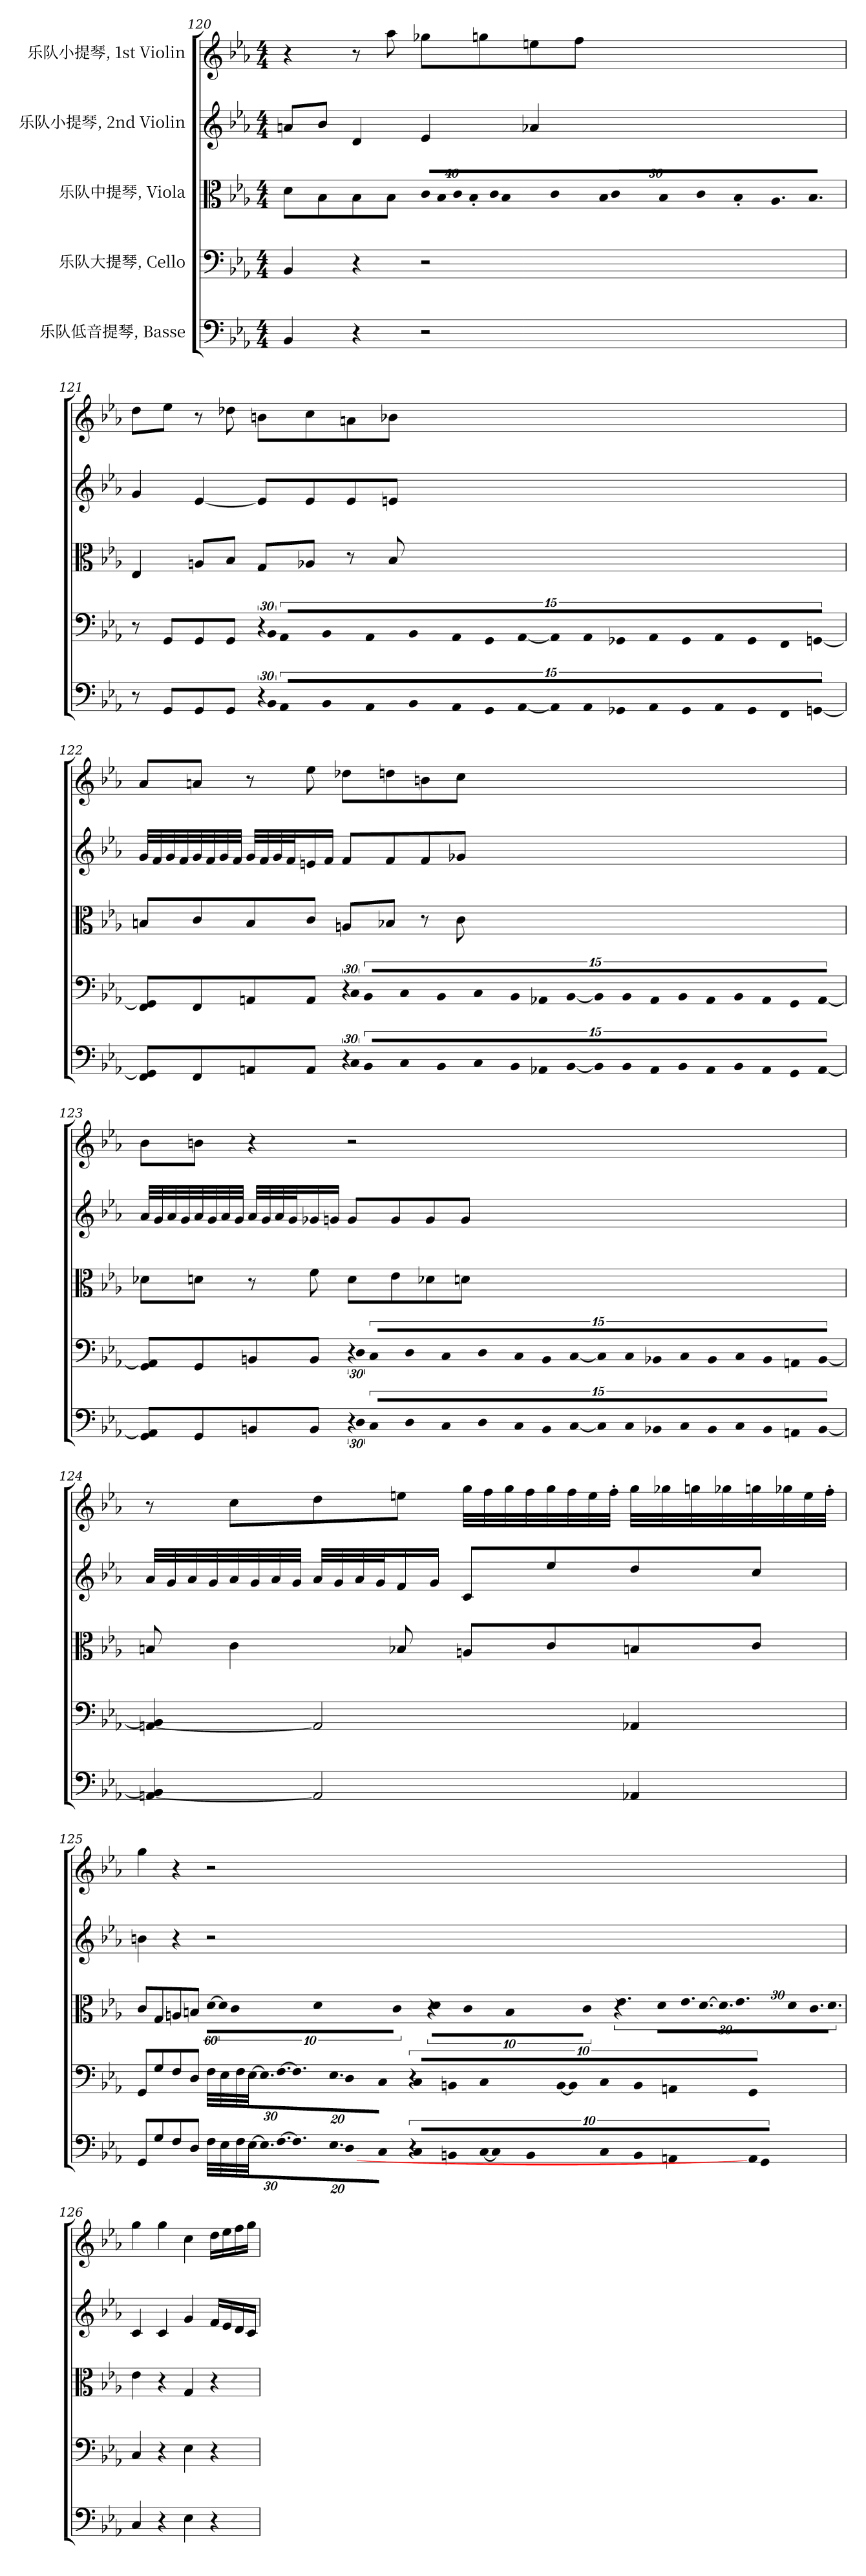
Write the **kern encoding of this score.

**kern	**kern	**kern	**kern	**kern
*part5	*part4	*part3	*part2	*part1
*staff5	*staff4	*staff3	*staff2	*staff1
*I"乐队低音提琴, Basse	*I"乐队大提琴, Cello	*I"乐队中提琴, Viola	*I"乐队小提琴, 2nd Violin	*I"乐队小提琴, 1st Violin
*clefF4	*clefF4	*clefC3	*clefG2	*clefG2
*ITrd7c12	*	*	*	*
*k[b-e-a-]	*k[b-e-a-]	*k[b-e-a-]	*k[b-e-a-]	*k[b-e-a-]
*M4/4	*M4/4	*M4/4	*M4/4	*M4/4
*MM106	*MM106	*MM106	*MM106	*MM106
=120	=120	=120	=120	=120
4BBB-/	4BB-/	8d\L	8an/L	4r
.	.	8B-\	8b-/J	.
*	*	*	*	*MM114
4r	4r	8B-\	4d/	8r
.	.	8B-\J	.	8aa-\
*	*	*Xbrackettup	*	*
*	*	*	*	*MM108
!	!	!LO:N:vis=32	!	!
2r	2r	640%23c/LLL	4e-/	8gg-X\L
!	!	!LO:N:vis=32	!	!
.	.	640%23B-/	.	.
!	!	!LO:N:vis=32	!	!
.	.	640%23c/	.	.
!	!	!LO:N:vis=32	!	!
.	.	640%23B-'/	.	.
.	.	.	.	8ggn\
!	!	!LO:N:vis=256%9	!	!
.	.	960%17c/K	.	.
!	!	!LO:N:vis=32	!	!
.	.	640%23B-/	.	.
!	!	!LO:N:vis=32	!	!
.	.	640%23c/	.	.
!	!	!LO:N:vis=256%9	!	!
.	.	960%17B-/JJJk	.	.
*	*	*	*	*MM114
.	.	.	4a-X/	8een\
!	!	!LO:N:vis=32	!	!
.	.	640%23c/LLL	.	.
!	!	!LO:N:vis=32	!	!
.	.	640%23B-/	.	.
!	!	!LO:N:vis=32	!	!
.	.	640%23c/	.	.
!	!	!LO:N:vis=32	!	!
.	.	640%23B-'/	.	.
.	.	.	.	8ff\J
!	!	!LO:N:vis=32.	!	!
.	.	1920%103A-/	.	.
!	!	!LO:N:vis=32.	!	!
.	.	1920%103B-/JJJ	.	.
480ryy	480ryy	.	480ryy	480ryy
!!LO:LB:g=z
=121	=121	=121	=121	=121
*	*	*	*	*MM106
8r	8r	4E-/	4g/	8dd\L
8GGG/L	8GG/L	.	.	8ee-\J
*	*	*	*	*MM114
8GGG/	8GG/	8An/L	[4e-/	8r
8GGG/J	8GG/J	8B-/J	.	8dd-X\
*	*	*	*	*MM108
!LO:N:vis=64	!LO:N:vis=64	!	!	!
960%17r	960%17r	8G/L	8e-/L]	8bn\L
!LO:N:vis=256%9	!LO:N:vis=256%9	!	!	!
960%17BBB-/	960%17BB-/	.	.	.
1920ryy	1920ryy	.	.	.
!LO:N:vis=32	!LO:N:vis=32	!	!	!
640%23AAA-/LLL	640%23AA-/LLL	.	.	.
!LO:N:vis=32	!LO:N:vis=32	!	!	!
640%23BBB-/	640%23BB-/	.	.	.
!LO:N:vis=32	!LO:N:vis=32	!	!	!
640%23AAA-/	640%23AA-/	.	.	.
.	.	8A-X/J	8e-/	8cc\
!LO:N:vis=256%9	!LO:N:vis=256%9	!	!	!
960%17BBB-/K	960%17BB-/K	.	.	.
!LO:N:vis=32	!LO:N:vis=32	!	!	!
640%23AAA-/	640%23AA-/	.	.	.
!LO:N:vis=32	!LO:N:vis=32	!	!	!
640%23GGG/	640%23GG/	.	.	.
!LO:N:vis=256%9	!LO:N:vis=256%9	!	!	!
[960%17AAA-/L	[960%17AA-/L	.	.	.
*	*	*	*	*MM114
.	.	8r	8e-/	8an\
*Xbrackettup	*	*	*	*
!LO:N:vis=256%9	!	!	!	!
*	*Xbrackettup	*	*	*
!	!LO:N:vis=256%9	!	!	!
960%17AAA-/]	960%17AA-/]	.	.	.
!LO:N:vis=256%9	!LO:N:vis=256%9	!	!	!
960%17AAA-/J	960%17AA-/J	.	.	.
!LO:N:vis=32	!LO:N:vis=32	!	!	!
640%23GGG-X/	640%23GG-X/	.	.	.
!LO:N:vis=32	!LO:N:vis=32	!	!	!
640%23AAA-/	640%23AA-/	.	.	.
!LO:N:vis=32	!LO:N:vis=32	!	!	!
640%23GGG-/	640%23GG-/	.	.	.
.	.	8B-/	8en/J	8b-X\J
!LO:N:vis=256%9	!LO:N:vis=256%9	!	!	!
960%17AAA-/K	960%17AA-/K	.	.	.
!LO:N:vis=32	!LO:N:vis=32	!	!	!
640%23GGG-/	640%23GG-/	.	.	.
!LO:N:vis=32	!LO:N:vis=32	!	!	!
640%23FFF/	640%23FF/	.	.	.
!LO:N:vis=256%9	!LO:N:vis=256%9	!	!	!
[960%17GGGn/JJJk	[960%17GGn/JJJk	.	.	.
.	.	640ryy	640ryy	640ryy
!!LO:PB:g=z
=122	=122	=122	=122	=122
*	*	*	*	*MM106
8FFF/ 8GGG/]L	8FF/ 8GG/]L	8Bn/L	32g/LLL	8a-/L
.	.	.	32f/	.
.	.	.	32g/	.
.	.	.	32f/	.
8FFF/	8FF/	8c/	32g/	8an/J
.	.	.	32f/	.
.	.	.	32g/	.
.	.	.	32f/JJJ	.
*	*	*	*	*MM114
8AAAn/	8AAn/	8B/	32g/LLL	8r
.	.	.	32f/	.
.	.	.	32g/	.
.	.	.	32f/J	.
8AAA/J	8AA/J	8c/J	16en/	8ee-\
.	.	.	16f/JJ	.
*brackettup	*	*	*	*
!LO:N:vis=64	!	!	!	!
*	*brackettup	*	*	*
*	*	*	*	*MM108
!	!LO:N:vis=64	!	!	!
960%17r	960%17r	8An/L	8f/L	8dd-X\L
!LO:N:vis=256%9	!LO:N:vis=256%9	!	!	!
960%17CC/	960%17C/	.	.	.
1920ryy	1920ryy	.	.	.
!LO:N:vis=32	!LO:N:vis=32	!	!	!
640%23BBB-/LLL	640%23BB-/LLL	.	.	.
!LO:N:vis=32	!LO:N:vis=32	!	!	!
640%23CC/	640%23C/	.	.	.
!LO:N:vis=32	!LO:N:vis=32	!	!	!
640%23BBB-/	640%23BB-/	.	.	.
.	.	8B-X/J	8f/	8ddn\
!LO:N:vis=256%9	!LO:N:vis=256%9	!	!	!
960%17CC/K	960%17C/K	.	.	.
!LO:N:vis=32	!LO:N:vis=32	!	!	!
640%23BBB-/	640%23BB-/	.	.	.
!LO:N:vis=32	!LO:N:vis=32	!	!	!
640%23AAA-X/	640%23AA-X/	.	.	.
!LO:N:vis=256%9	!LO:N:vis=256%9	!	!	!
[960%17BBB-/L	[960%17BB-/L	.	.	.
*	*	*	*	*MM114
.	.	8r	8f/	8bn\
*Xbrackettup	*	*	*	*
!LO:N:vis=256%9	!	!	!	!
*	*Xbrackettup	*	*	*
!	!LO:N:vis=256%9	!	!	!
960%17BBB-/]	960%17BB-/]	.	.	.
!LO:N:vis=256%9	!LO:N:vis=256%9	!	!	!
960%17BBB-/J	960%17BB-/J	.	.	.
!LO:N:vis=32	!LO:N:vis=32	!	!	!
640%23AAA-/	640%23AA-/	.	.	.
!LO:N:vis=32	!LO:N:vis=32	!	!	!
640%23BBB-/	640%23BB-/	.	.	.
!LO:N:vis=32	!LO:N:vis=32	!	!	!
640%23AAA-/	640%23AA-/	.	.	.
.	.	8c\	8g-X/J	8cc\J
!LO:N:vis=256%9	!LO:N:vis=256%9	!	!	!
960%17BBB-/K	960%17BB-/K	.	.	.
!LO:N:vis=32	!LO:N:vis=32	!	!	!
640%23AAA-/	640%23AA-/	.	.	.
!LO:N:vis=32	!LO:N:vis=32	!	!	!
640%23GGG/	640%23GG/	.	.	.
!LO:N:vis=256%9	!LO:N:vis=256%9	!	!	!
[960%17AAA-/JJJk	[960%17AA-/JJJk	.	.	.
.	.	640ryy	640ryy	640ryy
!!LO:LB:g=z
=123	=123	=123	=123	=123
*	*	*	*	*MM106
8GGG/ 8AAA-/]L	8GG/ 8AA-/]L	8d-X\L	32a-/LLL	8b-\L
.	.	.	32g/	.
.	.	.	32a-/	.
.	.	.	32g/	.
8GGG/	8GG/	8dn\J	32a-/	8bn\J
.	.	.	32g/	.
.	.	.	32a-/	.
.	.	.	32g/JJJ	.
*	*	*	*	*MM114
8BBBn/	8BBn/	8r	32a-/LLL	4r
.	.	.	32g/	.
.	.	.	32a-/	.
.	.	.	32g/J	.
8BBB/J	8BB/J	8f\	16g-X/	.
.	.	.	16gn/JJ	.
*brackettup	*	*	*	*
!LO:N:vis=64	!	!	!	!
*	*brackettup	*	*	*
*	*	*	*	*MM108
!	!LO:N:vis=64	!	!	!
960%17r	960%17r	8d\L	8g/L	2r
!LO:N:vis=256%9	!LO:N:vis=256%9	!	!	!
960%17DD\	960%17D\	.	.	.
1920ryy	1920ryy	.	.	.
!LO:N:vis=32	!LO:N:vis=32	!	!	!
640%23CC/LLL	640%23C/LLL	.	.	.
!LO:N:vis=32	!LO:N:vis=32	!	!	!
640%23DD/	640%23D/	.	.	.
!LO:N:vis=32	!LO:N:vis=32	!	!	!
640%23CC/	640%23C/	.	.	.
.	.	8e-\	8g/	.
!LO:N:vis=256%9	!LO:N:vis=256%9	!	!	!
960%17DD/K	960%17D/K	.	.	.
!LO:N:vis=32	!LO:N:vis=32	!	!	!
640%23CC/	640%23C/	.	.	.
!LO:N:vis=32	!LO:N:vis=32	!	!	!
640%23BBB/	640%23BB/	.	.	.
!LO:N:vis=256%9	!LO:N:vis=256%9	!	!	!
[960%17CC/L	[960%17C/L	.	.	.
.	.	8d-X\	8g/	.
*Xbrackettup	*	*	*	*
!LO:N:vis=256%9	!	!	!	!
*	*Xbrackettup	*	*	*
!	!LO:N:vis=256%9	!	!	!
960%17CC/]	960%17C/]	.	.	.
!LO:N:vis=256%9	!LO:N:vis=256%9	!	!	!
960%17CC/J	960%17C/J	.	.	.
!LO:N:vis=32	!LO:N:vis=32	!	!	!
640%23BBB-X/	640%23BB-X/	.	.	.
!LO:N:vis=32	!LO:N:vis=32	!	!	!
640%23CC/	640%23C/	.	.	.
!LO:N:vis=32	!LO:N:vis=32	!	!	!
640%23BBB-/	640%23BB-/	.	.	.
.	.	8dn\J	8g/J	.
!LO:N:vis=256%9	!LO:N:vis=256%9	!	!	!
960%17CC/K	960%17C/K	.	.	.
!LO:N:vis=32	!LO:N:vis=32	!	!	!
640%23BBB-/	640%23BB-/	.	.	.
!LO:N:vis=32	!LO:N:vis=32	!	!	!
640%23AAAn/	640%23AAn/	.	.	.
!LO:N:vis=256%9	!LO:N:vis=256%9	!	!	!
[960%17BBB-/JJJk	[960%17BB-/JJJk	.	.	.
.	.	640ryy	640ryy	640ryy
!!LO:PB:g=z
=124	=124	=124	=124	=124
*	*	*	*	*MM106
[4AAAn/ 4BBB-/]	[4AAn/ 4BB-/]	8Bn/	32a-/LLL	8r
.	.	.	32g/	.
.	.	.	32a-/	.
.	.	.	32g/	.
.	.	4c\	32a-/	8cc\L
.	.	.	32g/	.
.	.	.	32a-/	.
.	.	.	32g/JJJ	.
*	*	*	*	*MM114
2AAA/]	2AA/]	.	32a-/LLL	8dd\
.	.	.	32g/	.
.	.	.	32a-/	.
.	.	.	32g/J	.
.	.	8B-X/	16f/	8een\J
.	.	.	16g/JJ	.
*	*	*	*	*MM108
.	.	8An/L	8c/L	32gg\LLL
.	.	.	.	32ff\
.	.	.	.	32gg\
.	.	.	.	32ff\
.	.	8c/	8ee-/	32gg\
.	.	.	.	32ff\
.	.	.	.	32ee\
.	.	.	.	32ff'\JJJ
*	*	*	*	*MM114
4AAA-X/	4AA-X/	8Bn/	8dd/	32gg\LLL
.	.	.	.	32gg-X\
.	.	.	.	32ggn\
.	.	.	.	32gg-X\
.	.	8c/J	8cc/J	32ggn\
.	.	.	.	32gg-X\
.	.	.	.	32ee\
.	.	.	.	32ff'\JJJ
!!LO:LB:g=z
=125	=125	=125	=125	=125
*	*	*	*	*MM106
8GGG/L	8GG/L	8c/L	4bn\	4gg\
8GG/	8G/	8G/	.	.
*	*	*	*	*MM114
8FF/	8F/	8An/	4r	4r
8DD/J	8D/J	8Bn/J	.	.
*	*	*brackettup	*	*
*	*	*	*	*MM108
!	!	!LO:N:vis=32	!	!
32FF\LLL	32F\LLL	[1920%53d\LLL	2r	2r
!	!	!LO:N:vis=64	!	!
.	.	640%9d\K]	.	.
32EE-\	32E-\	.	.	.
!	!	!LO:N:vis=32	!	!
.	.	1920%53c\	.	.
32FF\	32F\	.	.	.
!	!	!LO:N:vis=32	!	!
.	.	1920%53d\	.	.
[32EE-\	[32E-\	.	.	.
.	.	1920ryy	.	.
!	!	!LO:N:vis=32	!	!
.	.	1920%53c\JJJ	.	.
!LO:N:vis=256.	!LO:N:vis=256.	!LO:N:vis=64	!	!
1920%17EE-\LL]	1920%17E-\LL]	640%9r	.	.
!LO:N:vis=256.	!LO:N:vis=256.	!	!	!
[1920%17FF\J	[1920%17F\J	.	.	.
!	!	!LO:N:vis=32	!	!
.	.	1920%53d\LLL	.	.
!LO:N:vis=32.	!LO:N:vis=32.	!	!	!
640%17FF\]	640%17F\]	.	.	.
!	!	!LO:N:vis=32	!	!
.	.	1920%53c\	.	.
1920ryy	1920ryy	.	.	.
!LO:N:vis=32.	!LO:N:vis=32.	!	!	!
640%17EE-\J	640%17E-\J	.	.	.
!	!	!LO:N:vis=32	!	!
.	.	1920%53B\	.	.
!LO:N:vis=32	!LO:N:vis=32	!	!	!
640%23DD\	640%23D\	.	.	.
.	.	1920ryy	.	.
!	!	!LO:N:vis=32	!	!
.	.	1920%53c\JJJ	.	.
!LO:N:vis=256%9	!LO:N:vis=256%9	!	!	!
960%17CC\JJJk	960%17C\JJJk	.	.	.
*brackettup	*	*	*	*
!LO:N:vis=64	!	!	!	!
*	*brackettup	*	*	*
!	!LO:N:vis=64	!LO:N:vis=128	!	!
640%9r	640%9r	1920%17r	.	.
!	!	!LO:N:vis=32.	!	!
.	.	640%17e-\	.	.
!LO:N:vis=32	!LO:N:vis=32	!	!	!
1920%53CC/LLL	1920%53C/LLL	.	.	.
.	.	1920ryy	.	.
!	!	!LO:N:vis=32	!	!
.	.	640%23d\LLL	.	.
!LO:N:vis=32	!LO:N:vis=32	!	!	!
1920%53BBBn/	1920%53BBn/	.	.	.
!LO:N:vis=64	!LO:N:vis=32	!	!	!
[640%9CC/K	1920%53C/	.	.	.
!	!	!LO:N:vis=32.	!	!
.	.	640%17e-\L	.	.
!LO:N:vis=32	!	!	!	!
1920%53CC/]	.	.	.	.
.	1920ryy	.	.	.
!	!LO:N:vis=64	!	!	!
.	[640%9BB/K	.	.	.
!	!	!LO:N:vis=32.	!	!
.	.	[640%17d\	.	.
!LO:N:vis=32	!	!	!	!
1920%53BBB/	.	.	.	.
!	!LO:N:vis=32	!	!	!
.	1920%53BB/]	.	.	.
*	*	*Xbrackettup	*	*
!	!	!LO:N:vis=256.	!	!
.	.	1920%17d\K]	.	.
!	!	!LO:N:vis=32.	!	!
.	.	640%17e-\J	.	.
1920ryy	.	.	.	.
!LO:N:vis=32	!LO:N:vis=32	!	!	!
1920%53CC/	1920%53C/	.	.	.
.	.	1920ryy	.	.
!	!	!LO:N:vis=32	!	!
.	.	640%23d\	.	.
!LO:N:vis=32	!LO:N:vis=32	!	!	!
1920%53BBB/	1920%53BB/	.	.	.
!LO:N:vis=32	!LO:N:vis=32	!	!	!
[1920%53AAAn/	1920%53AAn/	.	.	.
!	!	!LO:N:vis=32.	!	!
.	.	640%17c\L	.	.
1920ryy	1920ryy	.	.	.
!LO:N:vis=64	!LO:N:vis=32	!	!	!
640%9AAA/L]	1920%53GG/JJJ	.	.	.
!	!	!LO:N:vis=32.	!	!
.	.	640%17d\JJJJ	.	.
!LO:N:vis=64	!	!	!	!
640%9GGG/JJJJ	.	.	.	.
.	1920ryy	1920ryy	1920ryy	1920ryy
=126	=126	=126	=126	=126
*	*	*	*	*MM106
4CC/	4C/	4e-\	4c/	4gg\
*	*	*	*	*MM114
4r	4r	4r	4c/	4gg\
*	*	*	*	*MM108
4EE-\	4E-\	4G/	4g/	4cc\
*	*	*	*	*MM114
4r	4r	4r	16f/LL	16dd\LL
.	.	.	16e-/	16ee-\
.	.	.	16d/	16ff\
.	.	.	16c/JJ	16gg\JJ
=	=	=	=	=
*-	*-	*-	*-	*-
